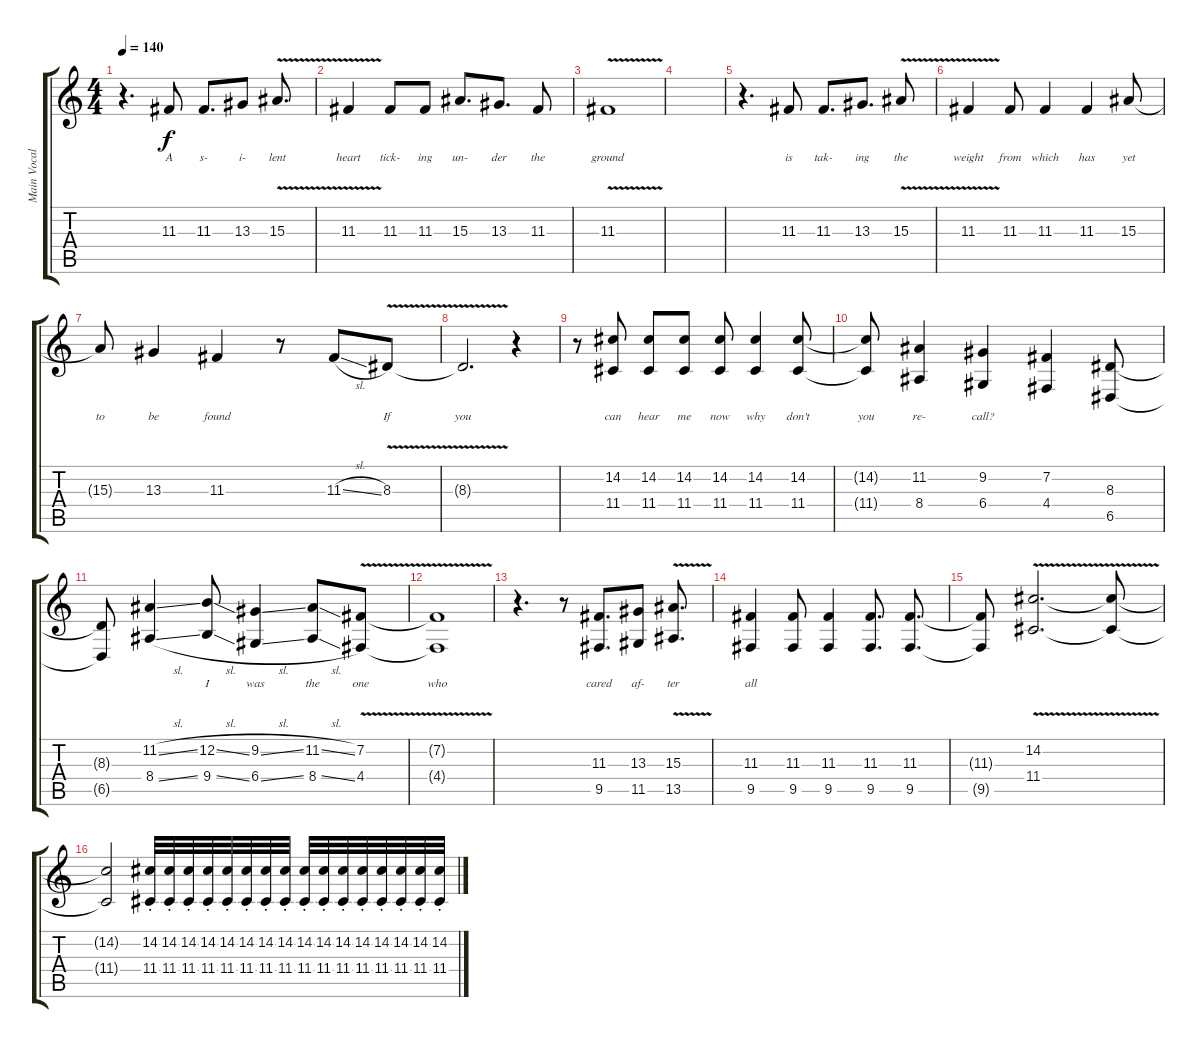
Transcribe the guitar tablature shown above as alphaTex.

\track ("Main Vocal" "Main Vocal") {instrument oboe}
\staff {score tabs}
\tuning (E4 B3 G3 D3 A2 E2) {hide}
\ts (4 4)
\tempo 140
\clef g2
\ks c
r.4{d dy f} 11.3.8{lyrics (0 "A") lyrics (1 "") lyrics (2 "") lyrics (3 "") lyrics (4 "")} 11.3.8{d lyrics (0 "s-") lyrics (1 "") lyrics (2 "") lyrics (3 "") lyrics (4 "")} 13.3.8{lyrics (0 "i-") lyrics (1 "") lyrics (2 "") lyrics (3 "") lyrics (4 "")} 15.3{v}.8{d lyrics (0 "lent") lyrics (1 "") lyrics (2 "") lyrics (3 "") lyrics (4 "")} |
11.3{v}.4{lyrics (0 "heart") lyrics (1 "") lyrics (2 "") lyrics (3 "") lyrics (4 "")} 11.3.8{lyrics (0 "tick-") lyrics (1 "") lyrics (2 "") lyrics (3 "") lyrics (4 "")} 11.3.8{lyrics (0 "ing") lyrics (1 "") lyrics (2 "") lyrics (3 "") lyrics (4 "")} 15.3.8{d lyrics (0 "un-") lyrics (1 "") lyrics (2 "") lyrics (3 "") lyrics (4 "")} 13.3.8{d lyrics (0 "der") lyrics (1 "") lyrics (2 "") lyrics (3 "") lyrics (4 "")} 11.3.8{lyrics (0 "the") lyrics (1 "") lyrics (2 "") lyrics (3 "") lyrics (4 "")} |
11.3{v}.1{lyrics (0 "ground") lyrics (1 "") lyrics (2 "") lyrics (3 "") lyrics (4 "")} |
|
r.4{d} 11.3.8{lyrics (0 "is") lyrics (1 "") lyrics (2 "") lyrics (3 "") lyrics (4 "")} 11.3.8{d lyrics (0 "tak-") lyrics (1 "") lyrics (2 "") lyrics (3 "") lyrics (4 "")} 13.3.8{d lyrics (0 "ing") lyrics (1 "") lyrics (2 "") lyrics (3 "") lyrics (4 "")} 15.3{v}.8{lyrics (0 "the") lyrics (1 "") lyrics (2 "") lyrics (3 "") lyrics (4 "")} |
11.3{v}.4{lyrics (0 "weight") lyrics (1 "") lyrics (2 "") lyrics (3 "") lyrics (4 "")} 11.3.8{lyrics (0 "from") lyrics (1 "") lyrics (2 "") lyrics (3 "") lyrics (4 "")} 11.3.4{lyrics (0 "which") lyrics (1 "") lyrics (2 "") lyrics (3 "") lyrics (4 "")} 11.3.4{lyrics (0 "has") lyrics (1 "") lyrics (2 "") lyrics (3 "") lyrics (4 "")} 15.3.8{lyrics (0 "yet") lyrics (1 "") lyrics (2 "") lyrics (3 "") lyrics (4 "")} |
15.3{t}.8{lyrics (0 "to") lyrics (1 "") lyrics (2 "") lyrics (3 "") lyrics (4 "")} 13.3.4{lyrics (0 "be") lyrics (1 "") lyrics (2 "") lyrics (3 "") lyrics (4 "")} 11.3.4{lyrics (0 "found") lyrics (1 "") lyrics (2 "") lyrics (3 "") lyrics (4 "")} r.8 11.3{sl}.8{lyrics (0 "") lyrics (1 "") lyrics (2 "") lyrics (3 "") lyrics (4 "")} 8.3{v}.8{lyrics (0 "If") lyrics (1 "") lyrics (2 "") lyrics (3 "") lyrics (4 "")} |
8.3{t}.2{d lyrics (0 "you") lyrics (1 "") lyrics (2 "") lyrics (3 "") lyrics (4 "")} r.4 |
r.8 (14.2 11.4).8{lyrics (0 "can") lyrics (1 "") lyrics (2 "") lyrics (3 "") lyrics (4 "")} (14.2 11.4).8{lyrics (0 "hear") lyrics (1 "") lyrics (2 "") lyrics (3 "") lyrics (4 "")} (14.2 11.4).8{lyrics (0 "me") lyrics (1 "") lyrics (2 "") lyrics (3 "") lyrics (4 "")} (14.2 11.4).8{lyrics (0 "now") lyrics (1 "") lyrics (2 "") lyrics (3 "") lyrics (4 "")} (14.2 11.4).4{lyrics (0 "why") lyrics (1 "") lyrics (2 "") lyrics (3 "") lyrics (4 "")} (14.2 11.4).8{lyrics (0 "don't") lyrics (1 "") lyrics (2 "") lyrics (3 "") lyrics (4 "")} |
(14.2{t} 11.4{t}).8{lyrics (0 "you") lyrics (1 "") lyrics (2 "") lyrics (3 "") lyrics (4 "")} (11.2 8.4).4{lyrics (0 "re-") lyrics (1 "") lyrics (2 "") lyrics (3 "") lyrics (4 "")} (9.2 6.4).4{lyrics (0 "call?") lyrics (1 "") lyrics (2 "") lyrics (3 "") lyrics (4 "")} (7.2 4.4).4{lyrics (0 "") lyrics (1 "") lyrics (2 "") lyrics (3 "") lyrics (4 "")} (8.3 6.5).8{lyrics (0 "") lyrics (1 "") lyrics (2 "") lyrics (3 "") lyrics (4 "")} |
(8.3{t} 6.5{t}).8{lyrics (0 "") lyrics (1 "") lyrics (2 "") lyrics (3 "") lyrics (4 "")} (11.2{sl} 8.4{sl}).4{lyrics (0 "") lyrics (1 "") lyrics (2 "") lyrics (3 "") lyrics (4 "")} (12.2{sl} 9.4{sl}).8{lyrics (0 "I") lyrics (1 "") lyrics (2 "") lyrics (3 "") lyrics (4 "")} (9.2{sl} 6.4{sl}).4{lyrics (0 "was") lyrics (1 "") lyrics (2 "") lyrics (3 "") lyrics (4 "")} (11.2{sl} 8.4{sl}).8{lyrics (0 "the") lyrics (1 "") lyrics (2 "") lyrics (3 "") lyrics (4 "")} (7.2{v} 4.4).8{lyrics (0 "one") lyrics (1 "") lyrics (2 "") lyrics (3 "") lyrics (4 "")} |
(7.2{t} 4.4{t}).1{lyrics (0 "who") lyrics (1 "") lyrics (2 "") lyrics (3 "") lyrics (4 "")} |
r.4{d} r.8 (11.3 9.5).8{d lyrics (0 "cared") lyrics (1 "") lyrics (2 "") lyrics (3 "") lyrics (4 "")} (13.3 11.5).8{lyrics (0 "af-") lyrics (1 "") lyrics (2 "") lyrics (3 "") lyrics (4 "")} (15.3{v} 13.5).8{d lyrics (0 "ter") lyrics (1 "") lyrics (2 "") lyrics (3 "") lyrics (4 "")} |
(11.3 9.5).4{lyrics (0 "all") lyrics (1 "") lyrics (2 "") lyrics (3 "") lyrics (4 "")} (11.3 9.5).8 (11.3 9.5).4 (11.3 9.5).8{d} (11.3 9.5).8{d} |
(11.3{t} 9.5{t}).8 (14.2 11.4{v}).2{d} (14.2{t} 11.4{t}).8 |
(14.2{t} 11.4{t}).2 (14.2{st} 11.4{st}).32 (14.2{st} 11.4{st}).32 (14.2{st} 11.4{st}).32 (14.2{st} 11.4{st}).32 (14.2{st} 11.4{st}).32 (14.2{st} 11.4{st}).32 (14.2{st} 11.4{st}).32 (14.2{st} 11.4{st}).32 (14.2{st} 11.4{st}).32 (14.2{st} 11.4{st}).32 (14.2{st} 11.4{st}).32 (14.2{st} 11.4{st}).32 (14.2{st} 11.4{st}).32 (14.2{st} 11.4{st}).32 (14.2{st} 11.4{st}).32 (14.2{st} 11.4{st}).32
